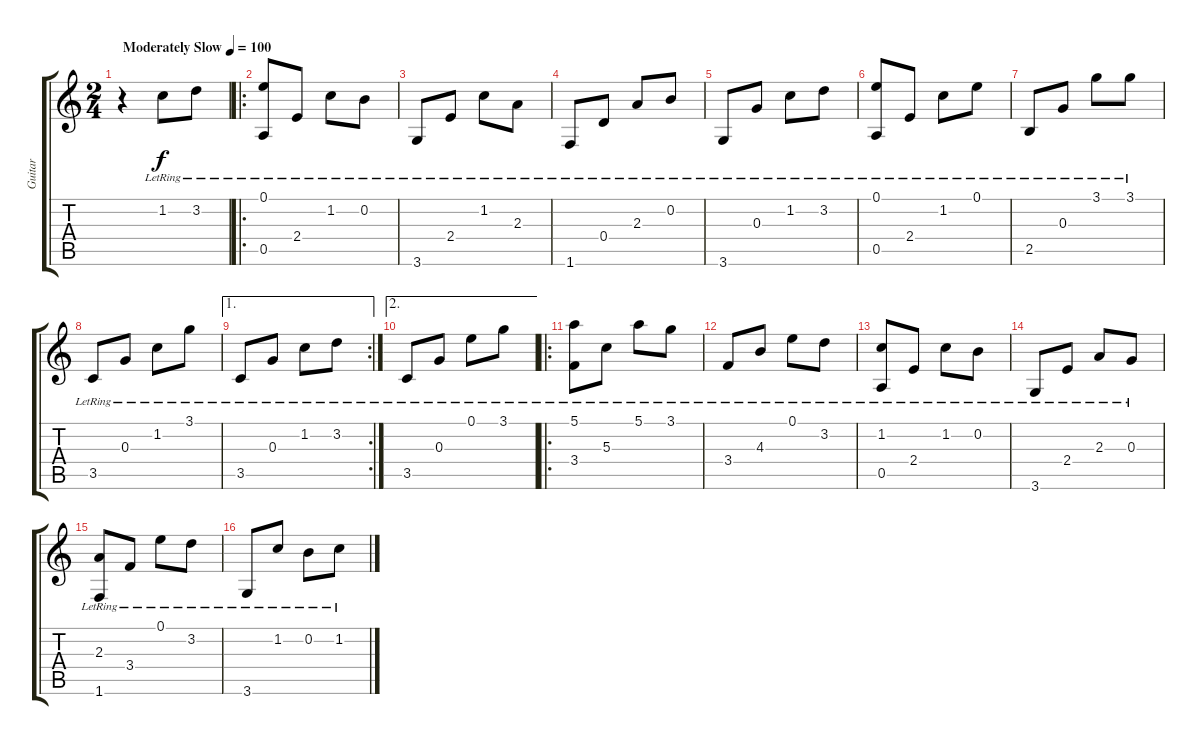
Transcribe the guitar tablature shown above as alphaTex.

\track ("Guitar" "Guitar") {instrument acousticguitarnylon}
\staff {score tabs}
\tuning (E4 B3 G3 D3 A2 E2) {hide}
\ts (2 4)
\tempo (100 "Moderately Slow")
\clef g2
\ks c
r.4{dy f instrument acousticguitarnylon} 1.2{lr}.8 3.2{lr}.8 |
\ro
(0.1{lr} 0.5{lr}).8 2.4{lr}.8 1.2{lr}.8 0.2{lr}.8 |
3.6{lr}.8 2.4{lr}.8 1.2{lr}.8 2.3{lr}.8 |
1.6{lr}.8 0.4{lr}.8 2.3{lr}.8 0.2{lr}.8 |
3.6{lr}.8 0.3{lr}.8 1.2{lr}.8 3.2{lr}.8 |
(0.1{lr} 0.5{lr}).8 2.4{lr}.8 1.2{lr}.8 0.1{lr}.8 |
2.5{lr}.8 0.3{lr}.8 3.1{lr}.8 3.1{lr}.8 |
3.5{lr}.8 0.3{lr}.8 1.2{lr}.8 3.1{lr}.8 |
\ae 1
\rc 2
3.5{lr}.8 0.3{lr}.8 1.2{lr}.8 3.2{lr}.8 |
\ae 2
3.5{lr}.8 0.3{lr}.8 0.1{lr}.8 3.1{lr}.8 |
\ro
(5.1{lr} 3.4{lr}).8 5.3{lr}.8 5.1{lr}.8 3.1{lr}.8 |
3.4{lr}.8 4.3{lr}.8 0.1{lr}.8 3.2{lr}.8 |
(1.2{lr} 0.5{lr}).8 2.4{lr}.8 1.2{lr}.8 0.2{lr}.8 |
3.6{lr}.8 2.4{lr}.8 2.3{lr}.8 0.3{lr}.8 |
(2.3{lr} 1.6{lr}).8 3.4{lr}.8 0.1{lr}.8 3.2{lr}.8 |
3.6{lr}.8 1.2{lr}.8 0.2{lr}.8 1.2{lr}.8
